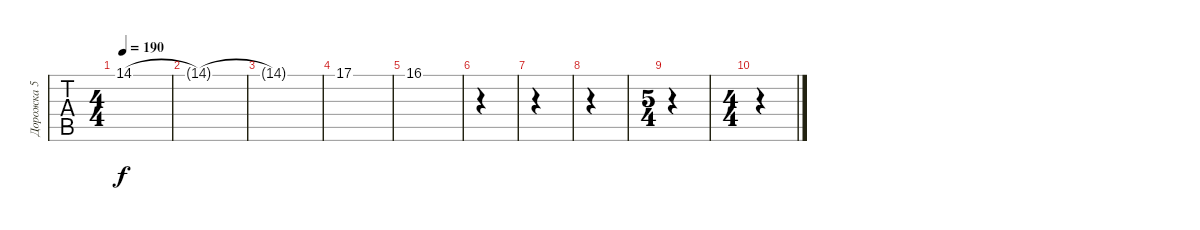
\track ("Дорожка 5" "Дорожка 5") {instrument churchorgan}
\staff {tabs}
\tuning (E4 B3 G3 D3 A2 E2) {hide}
\ts (4 4)
\tempo 190
\clef g2
\ks c
14.1{t}.1{dy f} |
14.1{t}.1 |
14.1{t}.1 |
17.1.1 |
16.1.1 |
|
|
|
\ts (5 4)
|
\ts (4 4)
